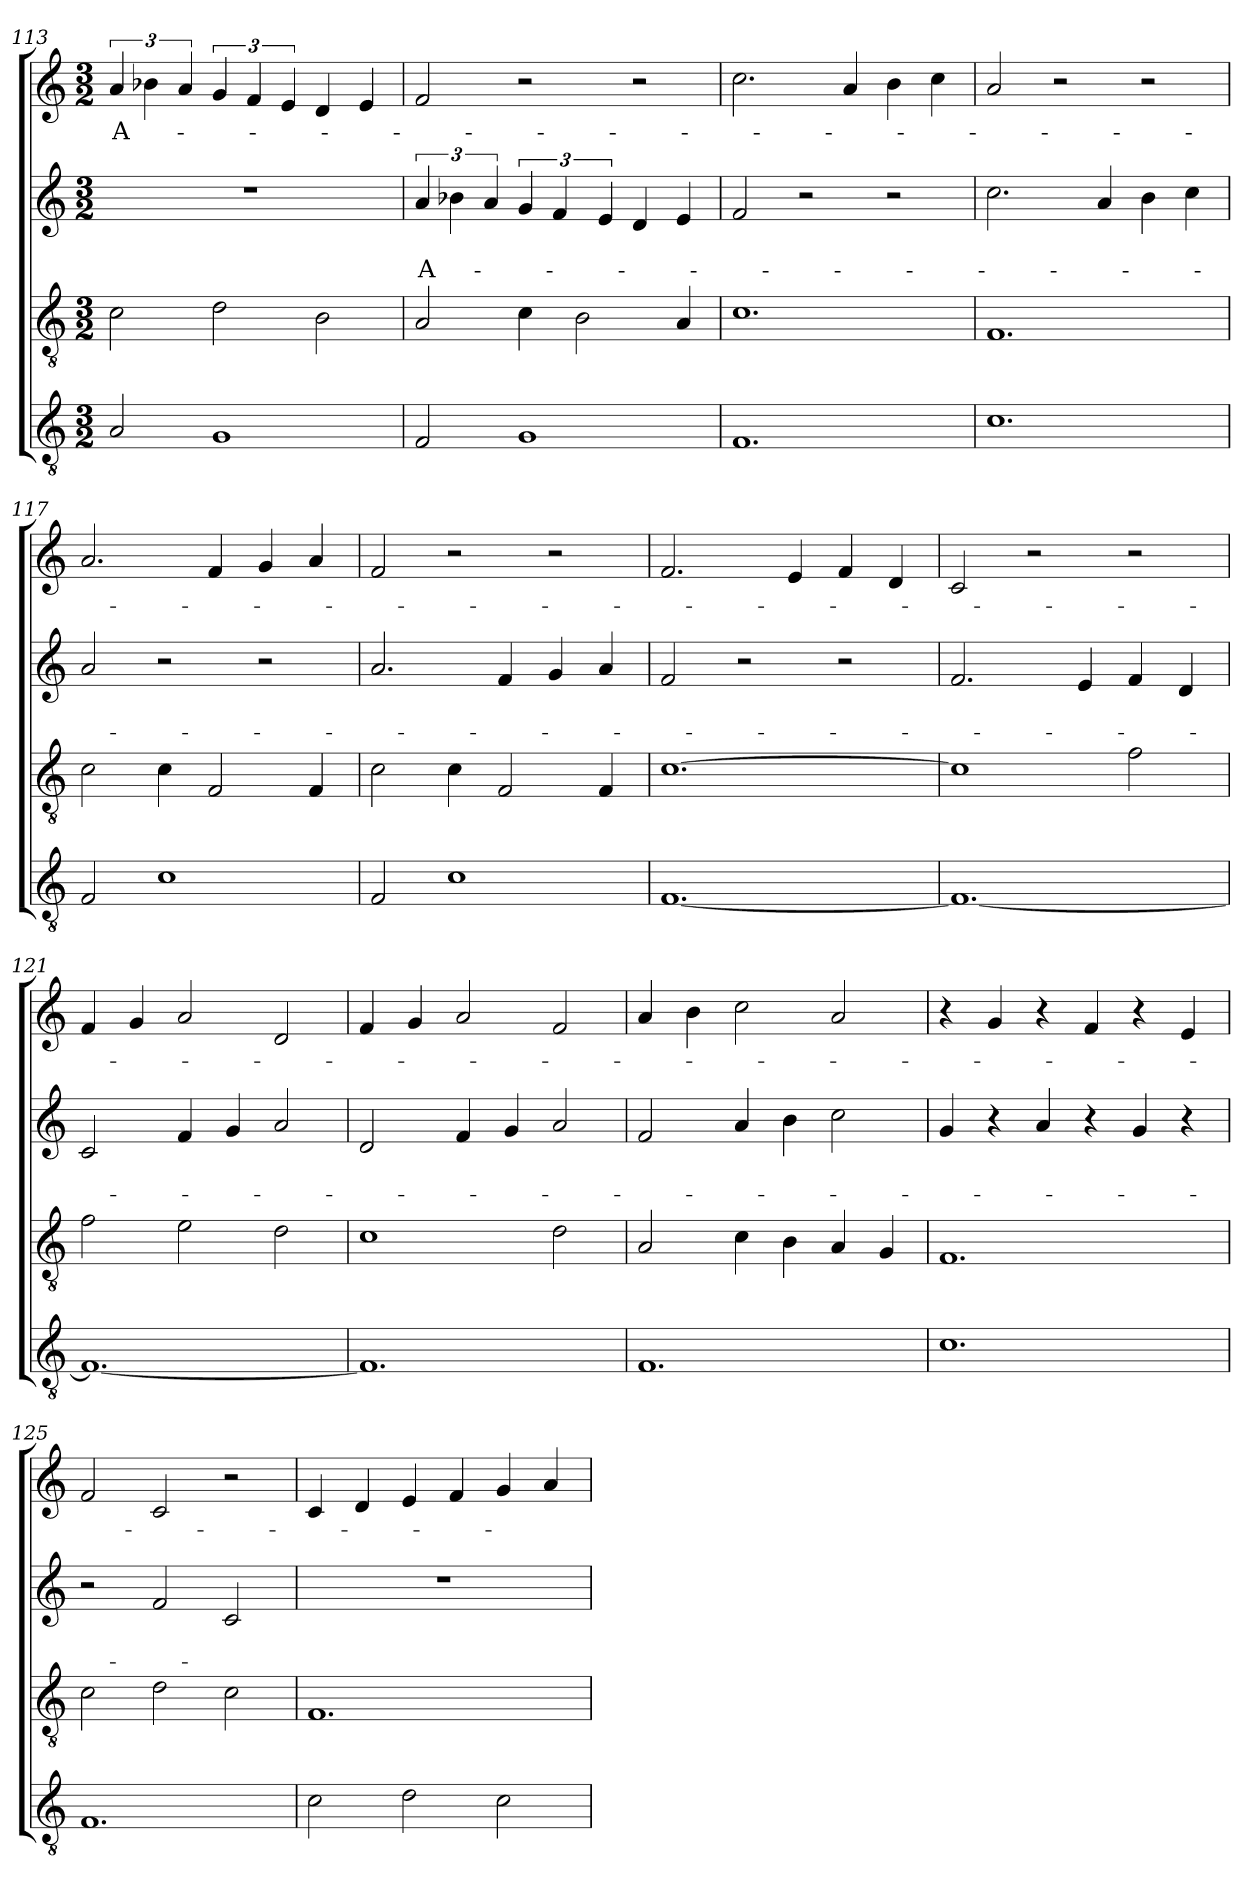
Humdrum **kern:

**kern	**kern	**kern	**text	**text	**kern	**text
*part4	*part3	*part2	*part2	*part2	*part1	*part1
*staff4	*staff3	*staff2	*staff2	*staff2	*staff1	*staff1
*clefGv2	*clefGv2	*clefG2	*	*	*clefG2	*
*k[]	*k[]	*k[]	*	*	*k[]	*
*C:	*C:	*C:	*	*	*C:	*
*M3/2	*M3/2	*M3/2	*	*	*M3/2	*
=113	=113	=113	=113	=113	=113	=113
2A/	2c\	1.r	.	.	6a/	A-
.	.	.	.	.	6b-X\	.
.	.	.	.	.	6a/	.
1G	2d\	.	.	.	6g/	.
.	.	.	.	.	6f/	.
.	.	.	.	.	6e/	.
.	2B\	.	.	.	4d/	.
.	.	.	.	.	4e/	.
=114	=114	=114	=114	=114	=114	=114
2F/	2A/	6a/	.	A-	2f/	.
.	.	6b-X\	.	.	.	.
.	.	6a/	.	.	.	.
1G	4c\	6g/	.	.	2r	.
.	.	6f/	.	.	.	.
.	2B\	.	.	.	.	.
.	.	6e/	.	.	.	.
.	.	4d/	.	.	2r	.
.	4A/	4e/	.	.	.	.
!!LO:LB:g=z
=115	=115	=115	=115	=115	=115	=115
1.F	1.c	2f/	.	.	2.cc\	.
.	.	2r	.	.	.	.
.	.	.	.	.	4a/	.
.	.	2r	.	.	4b\	.
.	.	.	.	.	4cc\	.
=116	=116	=116	=116	=116	=116	=116
1.c	1.F	2.cc\	.	.	2a/	.
.	.	.	.	.	2r	.
.	.	4a/	.	.	.	.
.	.	4b\	.	.	2r	.
.	.	4cc\	.	.	.	.
=117	=117	=117	=117	=117	=117	=117
2F/	2c\	2a/	.	.	2.a/	.
1c	4c\	2r	.	.	.	.
.	2F/	.	.	.	4f/	.
.	.	2r	.	.	4g/	.
.	4F/	.	.	.	4a/	.
=118	=118	=118	=118	=118	=118	=118
2F/	2c\	2.a/	.	.	2f/	.
1c	4c\	.	.	.	2r	.
.	2F/	4f/	.	.	.	.
.	.	4g/	.	.	2r	.
.	4F/	4a/	.	.	.	.
=119	=119	=119	=119	=119	=119	=119
[1.F	[1.c	2f/	.	.	2.f/	.
.	.	2r	.	.	.	.
.	.	.	.	.	4e/	.
.	.	2r	.	.	4f/	.
.	.	.	.	.	4d/	.
=120	=120	=120	=120	=120	=120	=120
1.F_	1c]	2.f/	.	.	2c/	.
.	.	.	.	.	2r	.
.	.	4e/	.	.	.	.
.	2f\	4f/	.	.	2r	.
.	.	4d/	.	.	.	.
!!LO:PB:g=z
=121	=121	=121	=121	=121	=121	=121
1.F_	2f\	2c/	.	.	4f/	.
.	.	.	.	.	4g/	.
.	2e\	4f/	.	.	2a/	.
.	.	4g/	.	.	.	.
.	2d\	2a/	.	.	2d/	.
=122	=122	=122	=122	=122	=122	=122
1.F]	1c	2d/	.	.	4f/	.
.	.	.	.	.	4g/	.
.	.	4f/	.	.	2a/	.
.	.	4g/	.	.	.	.
.	2d\	2a/	.	.	2f/	.
=123	=123	=123	=123	=123	=123	=123
1.F	2A/	2f/	.	.	4a/	.
.	.	.	.	.	4b\	.
.	4c\	4a/	.	.	2cc\	.
.	4B\	4b\	.	.	.	.
.	4A/	2cc\	.	.	2a/	.
.	4G/	.	.	.	.	.
=124	=124	=124	=124	=124	=124	=124
1.c	1.F	4g/	.	.	4r	.
.	.	4r	.	.	4g/	.
.	.	4a/	.	.	4r	.
.	.	4r	.	.	4f/	.
.	.	4g/	.	.	4r	.
.	.	4r	.	.	4e/	.
=125	=125	=125	=125	=125	=125	=125
1.F	2c\	2r	.	.	2f/	.
.	2d\	2f/	.	.	2c/	.
.	2c\	2c/	.	.	2r	.
!!LO:LB:g=z
=126	=126	=126	=126	=126	=126	=126
2c\	1.F	1.r	.	.	4c/	.
.	.	.	.	.	4d/	.
2d\	.	.	.	.	4e/	.
.	.	.	.	.	4f/	.
2c\	.	.	.	.	4g/	.
.	.	.	.	.	4a/	.
=	=	=	=	=	=	=
*-	*-	*-	*-	*-	*-	*-
